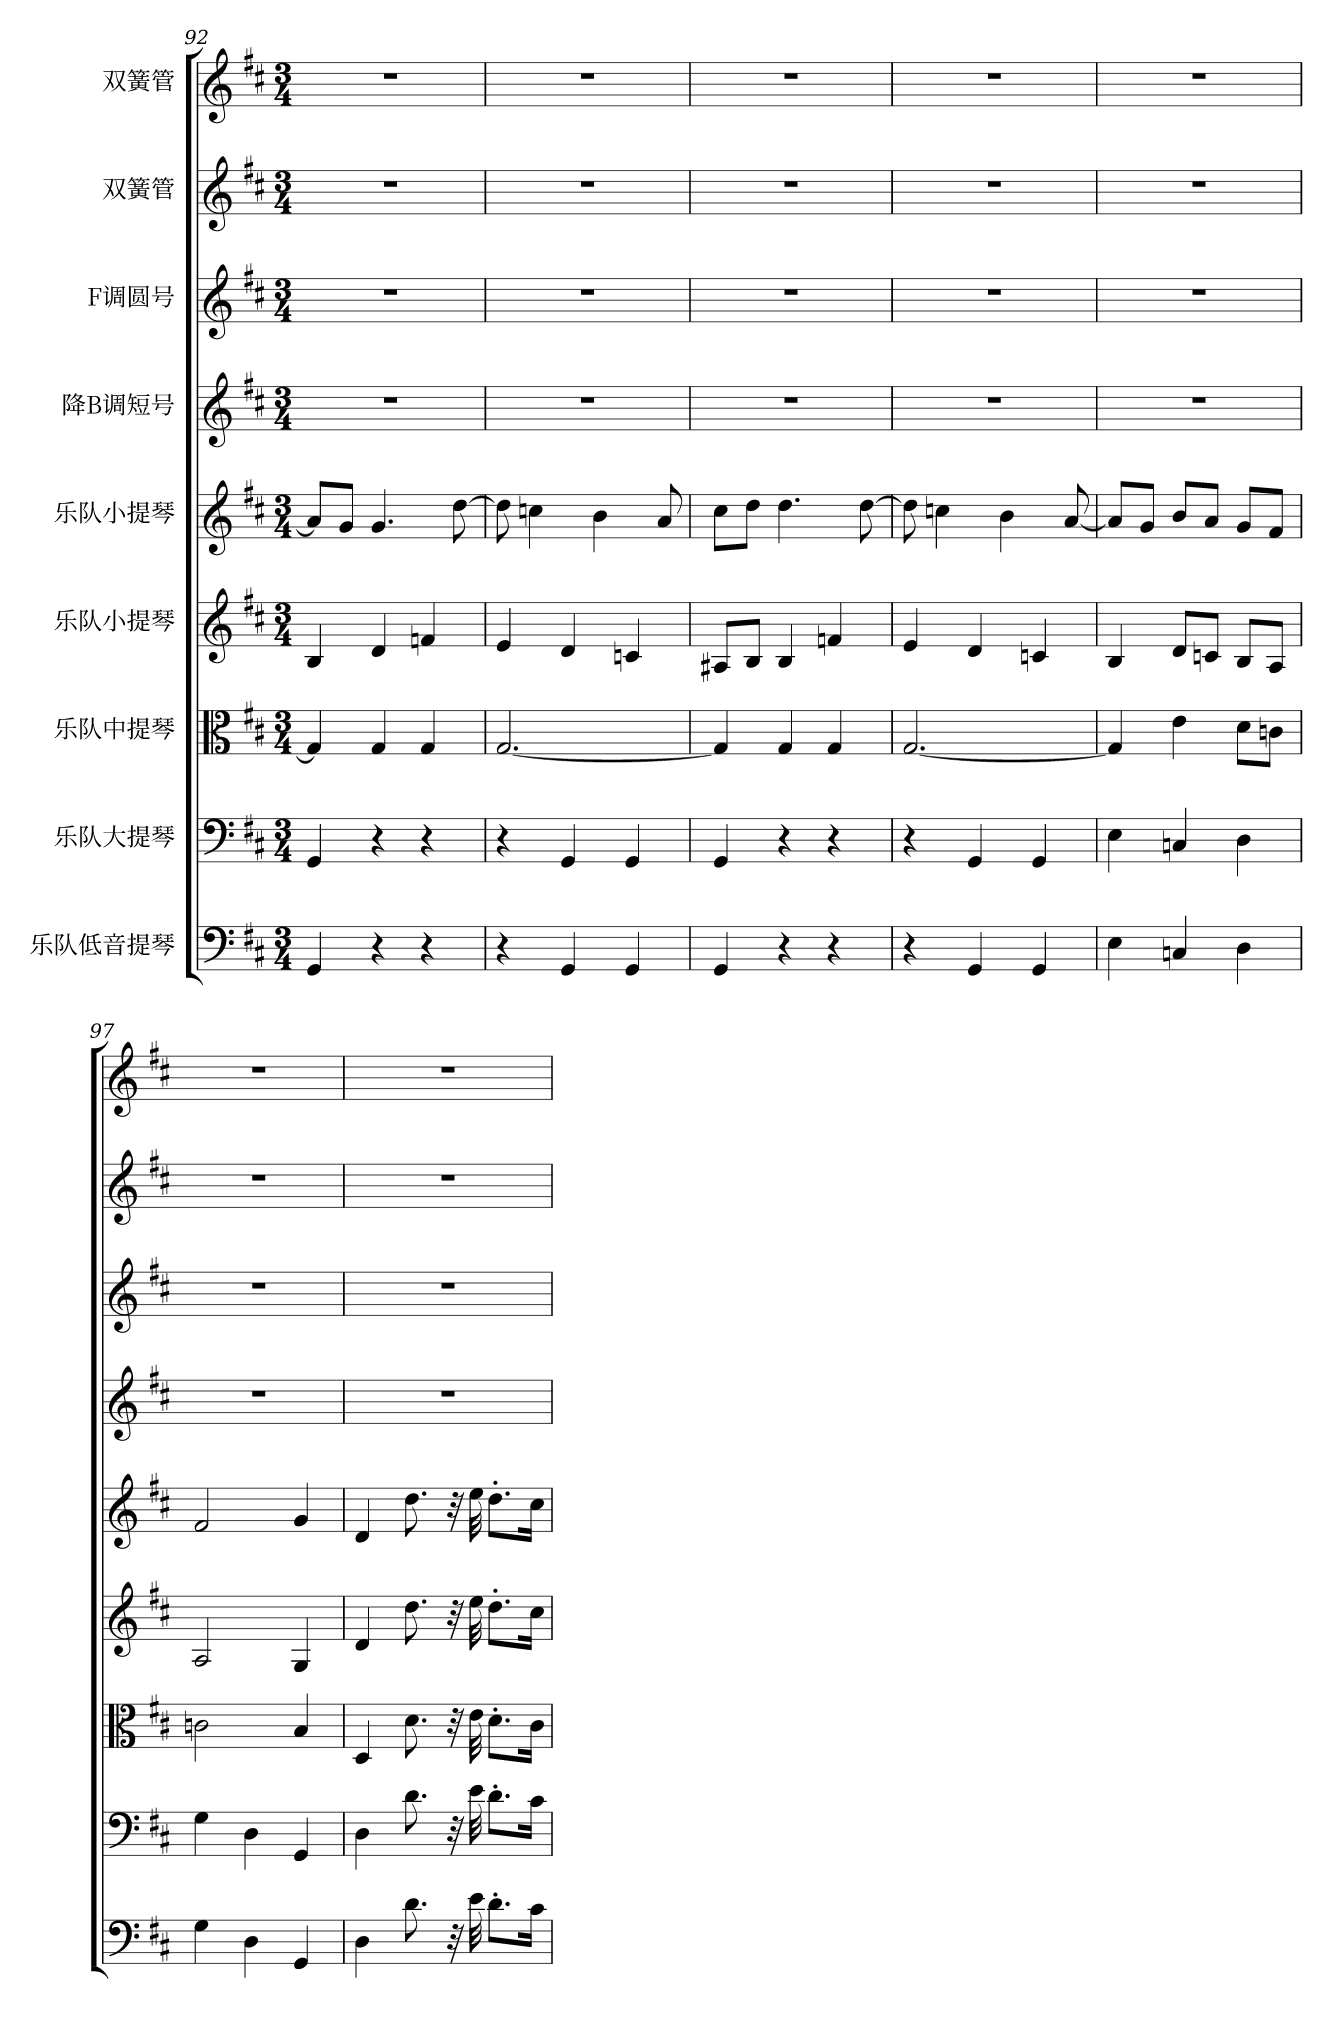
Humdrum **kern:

**kern	**kern	**kern	**kern	**kern	**kern	**kern	**kern	**kern
*part9	*part8	*part7	*part6	*part5	*part4	*part3	*part2	*part1
*staff9	*staff8	*staff7	*staff6	*staff5	*staff4	*staff3	*staff2	*staff1
*I"乐队低音提琴	*I"乐队大提琴	*I"乐队中提琴	*I"乐队小提琴	*I"乐队小提琴	*I"降B调短号	*I"F调圆号	*I"双簧管	*I"双簧管
!!LO:PB:g=z
*clefF4	*clefF4	*clefC3	*clefG2	*clefG2	*clefG2	*clefG2	*clefG2	*clefG2
*ITrd7c12	*	*	*	*	*ITrd1c2	*ITrd4c7	*	*
*k[f#c#]	*k[f#c#]	*k[f#c#]	*k[f#c#]	*k[f#c#]	*k[]	*k[f#]	*k[f#c#]	*k[f#c#]
*M3/4	*M3/4	*M3/4	*M3/4	*M3/4	*M3/4	*M3/4	*M3/4	*M3/4
=92	=92	=92	=92	=92	=92	=92	=92	=92
4GGG/	4GG/	4G/]	4B/	8a/L]	2.r	2.r	2.r	2.r
.	.	.	.	8g/J	.	.	.	.
4r	4r	4G/	4d/	4.g/	.	.	.	.
4r	4r	4G/	4fn/	.	.	.	.	.
.	.	.	.	[8dd\	.	.	.	.
=93	=93	=93	=93	=93	=93	=93	=93	=93
4r	4r	[2.G/	4e/	8dd\]	2.r	2.r	2.r	2.r
.	.	.	.	4ccn\	.	.	.	.
4GGG/	4GG/	.	4d/	.	.	.	.	.
.	.	.	.	4b\	.	.	.	.
4GGG/	4GG/	.	4cn/	.	.	.	.	.
.	.	.	.	8a/	.	.	.	.
=94	=94	=94	=94	=94	=94	=94	=94	=94
4GGG/	4GG/	4G/]	8A#X/L	8cc#\L	2.r	2.r	2.r	2.r
.	.	.	8B/J	8dd\J	.	.	.	.
4r	4r	4G/	4B/	4.dd\	.	.	.	.
4r	4r	4G/	4fn/	.	.	.	.	.
.	.	.	.	[8dd\	.	.	.	.
=95	=95	=95	=95	=95	=95	=95	=95	=95
4r	4r	[2.G/	4e/	8dd\]	2.r	2.r	2.r	2.r
.	.	.	.	4ccn\	.	.	.	.
4GGG/	4GG/	.	4d/	.	.	.	.	.
.	.	.	.	4b\	.	.	.	.
4GGG/	4GG/	.	4cn/	.	.	.	.	.
.	.	.	.	[8a/	.	.	.	.
=96	=96	=96	=96	=96	=96	=96	=96	=96
*	*	*	*	*	*	*	*	*MM112
4EE\	4E\	4G/]	4B/	8a/L]	2.r	2.r	2.r	2.r
.	.	.	.	8g/J	.	.	.	.
4CCn/	4Cn/	4e\	8d/L	8b/L	.	.	.	.
.	.	.	8cn/J	8a/J	.	.	.	.
4DD\	4D\	8d\L	8B/L	8g/L	.	.	.	.
.	.	8cn\J	8A/J	8f#/J	.	.	.	.
=97	=97	=97	=97	=97	=97	=97	=97	=97
4GG\	4G\	2cn\	2A/	2f#/	2.r	2.r	2.r	2.r
4DD\	4D\	.	.	.	.	.	.	.
4GGG/	4GG/	4B/	4G/	4g/	.	.	.	.
!!LO:PB:g=z
=98	=98	=98	=98	=98	=98	=98	=98	=98
*	*	*	*	*	*	*	*	*MM114
4DD\	4D\	4D/	4d/	4d/	2.r	2.r	2.r	2.r
8.D\	8.d\	8.d\	8.dd\	8.dd\	.	.	.	.
32r	32r	32r	32r	32r	.	.	.	.
32E\	32e\	32e\	32ee\	32ee\	.	.	.	.
8.D'\L	8.d'\L	8.d'\L	8.dd'\L	8.dd'\L	.	.	.	.
16C#\Jk	16c#\Jk	16c#\Jk	16cc#\Jk	16cc#\Jk	.	.	.	.
=	=	=	=	=	=	=	=	=
*-	*-	*-	*-	*-	*-	*-	*-	*-
